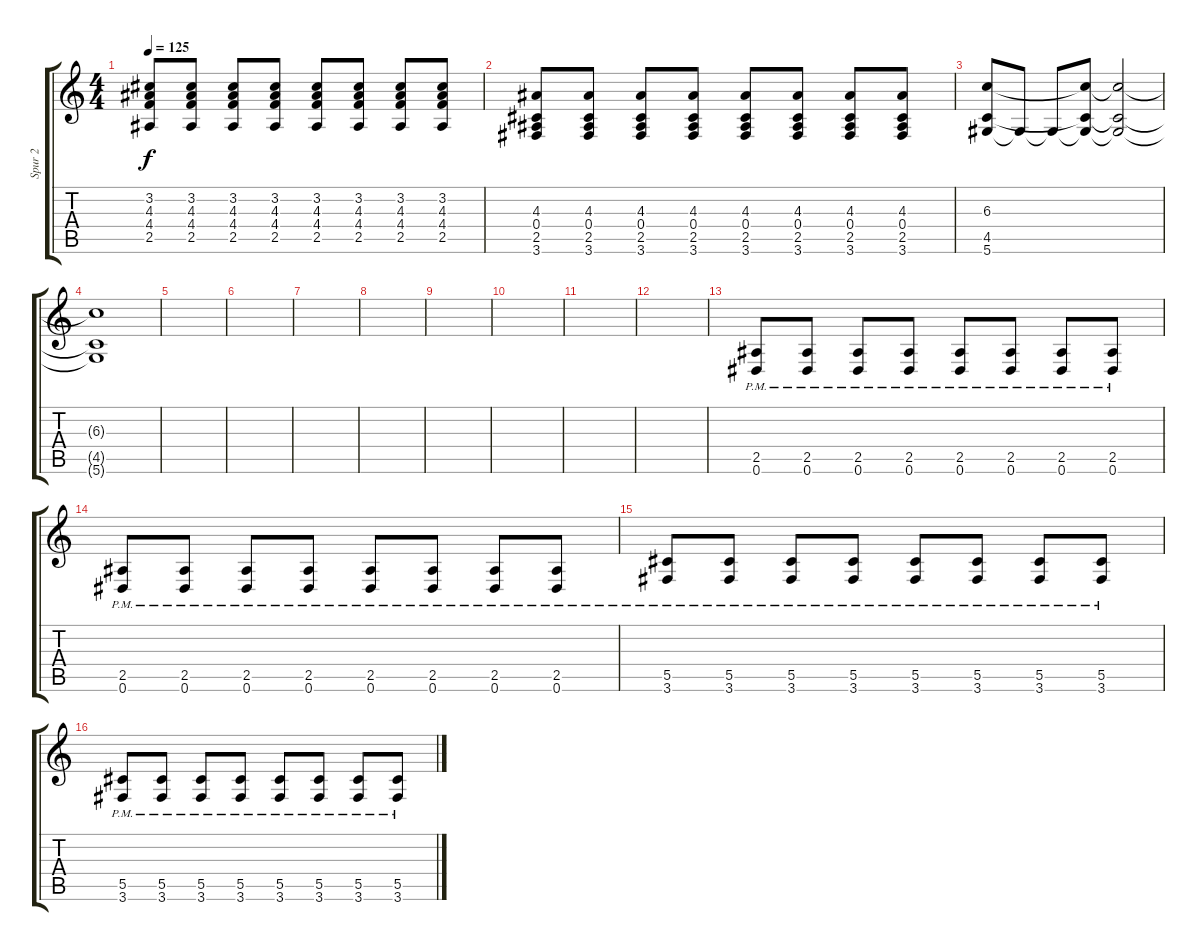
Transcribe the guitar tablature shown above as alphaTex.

\track ("Spur 2" "Spur 2") {instrument distortionguitar}
\staff {score tabs}
\tuning (Eb4 Bb3 Gb3 Db3 Ab2 Eb2) {hide}
\ts (4 4)
\tempo 125
\clef g2
\ks c
(3.2 4.3 4.4 2.5).8{dy f} (3.2 4.3 4.4 2.5).8 (3.2 4.3 4.4 2.5).8 (3.2 4.3 4.4 2.5).8 (3.2 4.3 4.4 2.5).8 (3.2 4.3 4.4 2.5).8 (3.2 4.3 4.4 2.5).8 (3.2 4.3 4.4 2.5).8 |
(4.3 0.4 2.5 3.6).8 (4.3 0.4 2.5 3.6).8 (4.3 0.4 2.5 3.6).8 (4.3 0.4 2.5 3.6).8 (4.3 0.4 2.5 3.6).8 (4.3 0.4 2.5 3.6).8 (4.3 0.4 2.5 3.6).8 (4.3 0.4 2.5 3.6).8 |
(6.3 4.5 5.6).8 5.6{t}.8 5.6{t}.8 (6.3{t} 4.5{t} 5.6{t}).8 (6.3{t} 4.5{t} 5.6{t}).2 |
(6.3{t} 4.5{t} 5.6{t}).1 |
\section ("" "")
|
|
|
|
|
|
|
|
\section ("" "")
(2.5{pm} 0.6{pm}).8 (2.5{pm} 0.6{pm}).8 (2.5{pm} 0.6{pm}).8 (2.5{pm} 0.6{pm}).8 (2.5{pm} 0.6{pm}).8 (2.5{pm} 0.6{pm}).8 (2.5{pm} 0.6{pm}).8 (2.5{pm} 0.6{pm}).8 |
(2.5{pm} 0.6{pm}).8 (2.5{pm} 0.6{pm}).8 (2.5{pm} 0.6{pm}).8 (2.5{pm} 0.6{pm}).8 (2.5{pm} 0.6{pm}).8 (2.5{pm} 0.6{pm}).8 (2.5{pm} 0.6{pm}).8 (2.5{pm} 0.6{pm}).8 |
(5.5{pm} 3.6{pm}).8 (5.5{pm} 3.6{pm}).8 (5.5{pm} 3.6{pm}).8 (5.5{pm} 3.6{pm}).8 (5.5{pm} 3.6{pm}).8 (5.5{pm} 3.6{pm}).8 (5.5{pm} 3.6{pm}).8 (5.5{pm} 3.6{pm}).8 |
(5.5{pm} 3.6{pm}).8 (5.5{pm} 3.6{pm}).8 (5.5{pm} 3.6{pm}).8 (5.5{pm} 3.6{pm}).8 (5.5{pm} 3.6{pm}).8 (5.5{pm} 3.6{pm}).8 (5.5{pm} 3.6{pm}).8 (5.5{pm} 3.6{pm}).8
